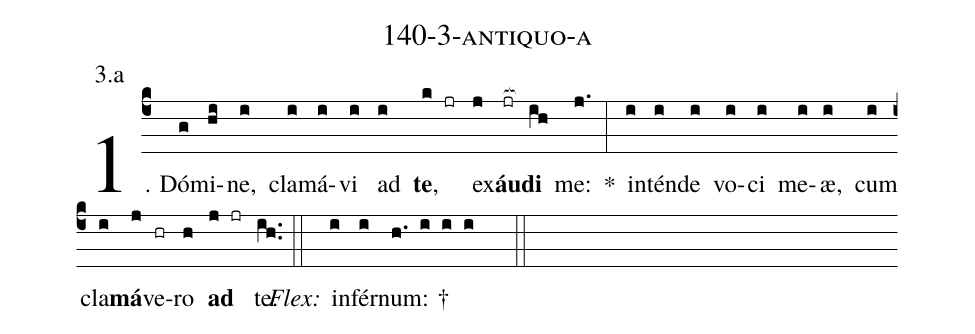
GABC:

name: 140-3-antiquo-a;
annotation: 3.a;
%%
(c4)1. Dó(g)mi(hi)ne,(i) cla(i)má(i)vi(i) ad(i) <b>te</b>,(k jr) ex(j)<b>áu</b>(jr[ocb:1{])<b>di</b>(ih[ocb:0}]) me:(j.) *(:) in(i)tén(i)de(i) vo(i)ci(i) me(i)æ,(i) cum(i) cla(i)<b>má</b>(j)ve(hr)ro(h) <b>ad</b>(j jr) te.(ih..) (::)
<i>Flex:</i>()  in(i)fér(i)num: †(h. i i i  ::)
